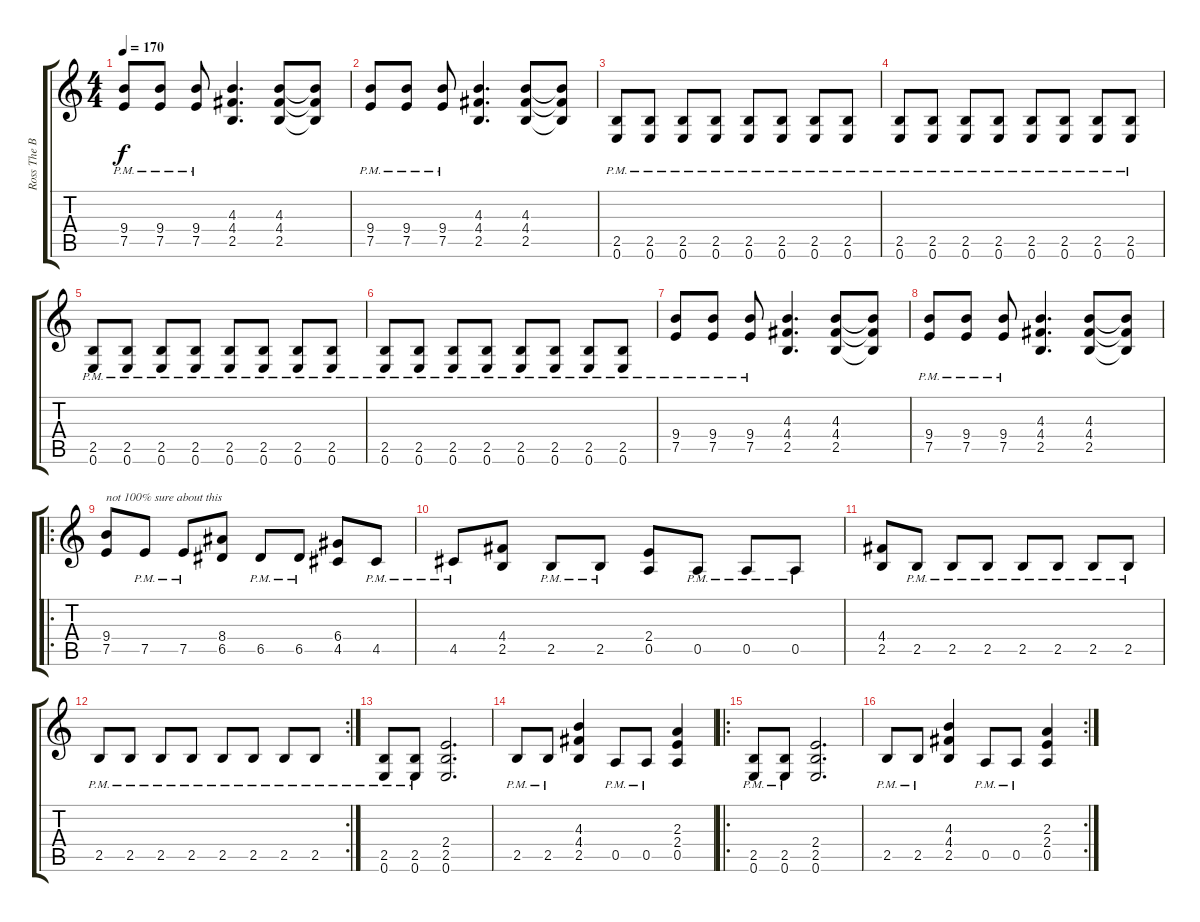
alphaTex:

\track ("Ross The Boss(Rhytm Guitar)" "Ross The B") {instrument distortionguitar}
\staff {score tabs}
\tuning (E4 B3 G3 D3 A2 E2) {hide}
\ts (4 4)
\tempo 170
\clef g2
\ks c
(9.4{pm} 7.5{pm}).8{dy f} (9.4{pm} 7.5{pm}).8 (9.4{pm} 7.5{pm}).8 (4.3 4.4 2.5).4{d} (4.3 4.4 2.5).8 (4.3{t} 4.4{t} 2.5{t}).8 |
(9.4{pm} 7.5{pm}).8 (9.4{pm} 7.5{pm}).8 (9.4{pm} 7.5{pm}).8 (4.3 4.4 2.5).4{d} (4.3 4.4 2.5).8 (4.3{t} 4.4{t} 2.5{t}).8 |
(2.5{pm} 0.6{pm}).8 (2.5{pm} 0.6{pm}).8 (2.5{pm} 0.6{pm}).8 (2.5{pm} 0.6{pm}).8 (2.5{pm} 0.6{pm}).8 (2.5{pm} 0.6{pm}).8 (2.5{pm} 0.6{pm}).8 (2.5{pm} 0.6{pm}).8 |
(2.5{pm} 0.6{pm}).8 (2.5{pm} 0.6{pm}).8 (2.5{pm} 0.6{pm}).8 (2.5{pm} 0.6{pm}).8 (2.5{pm} 0.6{pm}).8 (2.5{pm} 0.6{pm}).8 (2.5{pm} 0.6{pm}).8 (2.5{pm} 0.6{pm}).8 |
(2.5{pm} 0.6{pm}).8 (2.5{pm} 0.6{pm}).8 (2.5{pm} 0.6{pm}).8 (2.5{pm} 0.6{pm}).8 (2.5{pm} 0.6{pm}).8 (2.5{pm} 0.6{pm}).8 (2.5{pm} 0.6{pm}).8 (2.5{pm} 0.6{pm}).8 |
(2.5{pm} 0.6{pm}).8 (2.5{pm} 0.6{pm}).8 (2.5{pm} 0.6{pm}).8 (2.5{pm} 0.6{pm}).8 (2.5{pm} 0.6{pm}).8 (2.5{pm} 0.6{pm}).8 (2.5{pm} 0.6{pm}).8 (2.5{pm} 0.6{pm}).8 |
(9.4{pm} 7.5{pm}).8 (9.4{pm} 7.5{pm}).8 (9.4{pm} 7.5{pm}).8 (4.3 4.4 2.5).4{d} (4.3 4.4 2.5).8 (4.3{t} 4.4{t} 2.5{t}).8 |
(9.4{pm} 7.5{pm}).8 (9.4{pm} 7.5{pm}).8 (9.4{pm} 7.5{pm}).8 (4.3 4.4 2.5).4{d} (4.3 4.4 2.5).8 (4.3{t} 4.4{t} 2.5{t}).8 |
\ro
(9.4 7.5).8{txt "not 100% sure about this"} 7.5{pm}.8 7.5{pm}.8 (8.4 6.5).8 6.5{pm}.8 6.5{pm}.8 (6.4 4.5).8 4.5{pm}.8 |
4.5{pm}.8 (4.4 2.5).8 2.5{pm}.8 2.5{pm}.8 (2.4 0.5).8 0.5{pm}.8 0.5{pm}.8 0.5{pm}.8 |
(4.4 2.5).8 2.5{pm}.8 2.5{pm}.8 2.5{pm}.8 2.5{pm}.8 2.5{pm}.8 2.5{pm}.8 2.5{pm}.8 |
\rc 2
2.5{pm}.8 2.5{pm}.8 2.5{pm}.8 2.5{pm}.8 2.5{pm}.8 2.5{pm}.8 2.5{pm}.8 2.5{pm}.8 |
(2.5{pm} 0.6{pm}).8 (2.5{pm} 0.6{pm}).8 (2.4 2.5 0.6).2{d} |
2.5{pm}.8 2.5{pm}.8 (4.3 4.4 2.5).4 0.5{pm}.8 0.5{pm}.8 (2.3 2.4 0.5).4 |
\ro
(2.5{pm} 0.6{pm}).8 (2.5{pm} 0.6{pm}).8 (2.4 2.5 0.6).2{d} |
\rc 2
2.5{pm}.8 2.5{pm}.8 (4.3 4.4 2.5).4 0.5{pm}.8 0.5{pm}.8 (2.3 2.4 0.5).4
